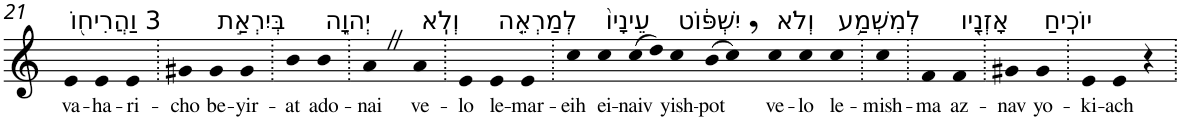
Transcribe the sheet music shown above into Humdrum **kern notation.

**kern	**text
*part1	*part1
*staff1	*staff1
*I"Piano	*
*I'Pno	*
!!LO:PB:g=z
*clefG2	*
*k[]	*
=21	=21
!LO:TX:a:t=3 וַהֲרִיח֖וֹ	!
!	!LO:LY:b
4e	va-
!	!LO:LY:b
4e	-ha-
!	!LO:LY:b
4e	-ri-
=22.	=22.
!	!LO:LY:b
4g#X	-cho
!LO:TX:a:t=בְּיִרְאַ֣ת	!
!	!LO:LY:b
4g#	be-
!	!LO:LY:b
4g#	-yir-
=23.	=23.
!	!LO:LY:b
4b	-at
!LO:TX:a:t=יְהוָ֑ה	!
!	!LO:LY:b
4b	ado-
=24.	=24.
!	!LO:LY:b
4aZ	-nai
!LO:TX:a:t=וְלֹֽא	!
!	!LO:LY:b
4a	ve-
=25.	=25.
!	!LO:LY:b
4e	-lo
!LO:TX:a:t=לְמַרְאֵ֤ה	!
!	!LO:LY:b
4e	le-
!	!LO:LY:b
4e	-mar-
=26.	=26.
!	!LO:LY:b
4cc	-eih
!LO:TX:a:t=עֵינָיו֙	!
!	!LO:LY:b
4cc	ei-
!	!LO:LY:b
(8cc	-naiv
8dd)	.
!LO:TX:a:t=יִשְׁפּ֔וֹט	!
!	!LO:LY:b
4cc	yish-
!	!LO:LY:b
(8b	-pot
8cc,)	.
!LO:TX:a:t=וְלֹא	!
!	!LO:LY:b
4cc	ve-
!	!LO:LY:b
4cc	-lo
!LO:TX:a:t=לְמִשְׁמַ֥ע	!
!	!LO:LY:b
4cc	le-
=27.	=27.
!	!LO:LY:b
4cc	-mish-
=28.	=28.
!	!LO:LY:b
4f	-ma
!LO:TX:a:t=אָזְנָ֖יו	!
!	!LO:LY:b
4f	az-
=29.	=29.
!	!LO:LY:b
4g#X	-nav
!LO:TX:a:t=יוֹכִֽיחַ	!
!	!LO:LY:b
4g#	yo-
=30.	=30.
!	!LO:LY:b
4e	-ki-
!	!LO:LY:b
4e	-ach
4r	.
=.	=.
*-	*-
